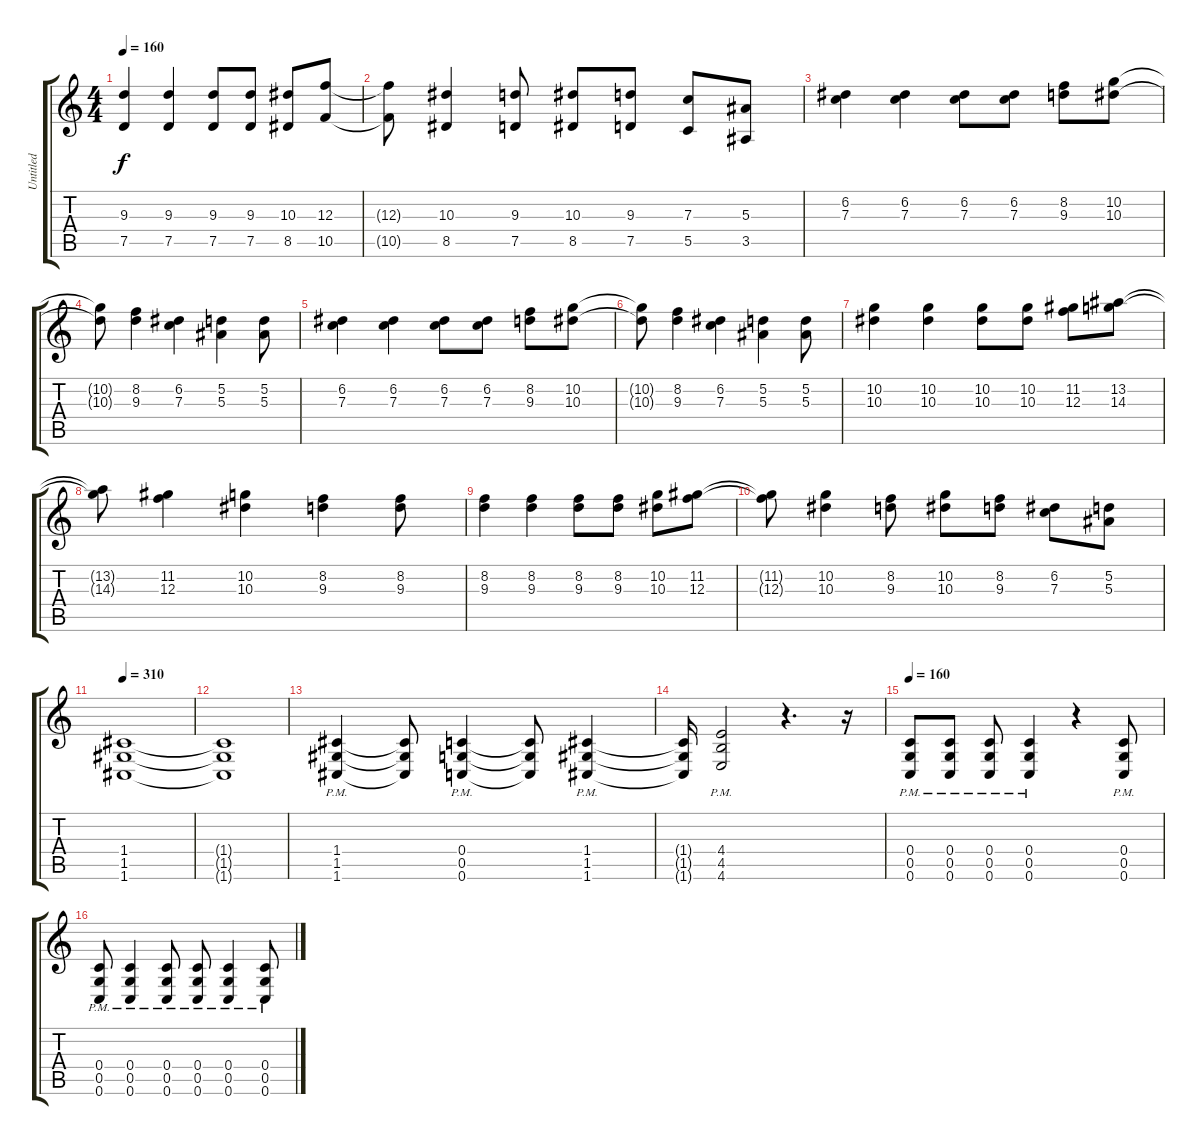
\track ("Untitled" "Untitled") {instrument distortionguitar}
\staff {score tabs}
\tuning (D4 A3 F3 C3 G2 C2) {hide}
\ts (4 4)
\tempo 160
\clef g2
\ks c
(9.3 7.5).4{dy f} (9.3 7.5).4 (9.3 7.5).8 (9.3 7.5).8 (10.3 8.5).8 (12.3 10.5).8 |
(12.3{t} 10.5{t}).8 (10.3 8.5).4 (9.3 7.5).8 (10.3 8.5).8 (9.3 7.5).8 (7.3 5.5).8 (5.3 3.5).8 |
(6.2 7.3).4 (6.2 7.3).4 (6.2 7.3).8 (6.2 7.3).8 (8.2 9.3).8 (10.2 10.3).8 |
(10.2{t} 10.3{t}).8 (8.2 9.3).4 (6.2 7.3).4 (5.2 5.3).4 (5.2 5.3).8 |
(6.2 7.3).4 (6.2 7.3).4 (6.2 7.3).8 (6.2 7.3).8 (8.2 9.3).8 (10.2 10.3).8 |
(10.2{t} 10.3{t}).8 (8.2 9.3).4 (6.2 7.3).4 (5.2 5.3).4 (5.2 5.3).8 |
(10.2 10.3).4 (10.2 10.3).4 (10.2 10.3).8 (10.2 10.3).8 (11.2 12.3).8 (13.2 14.3).8 |
(13.2{t} 14.3{t}).8 (11.2 12.3).4 (10.2 10.3).4 (8.2 9.3).4 (8.2 9.3).8 |
(8.2 9.3).4 (8.2 9.3).4 (8.2 9.3).8 (8.2 9.3).8 (10.2 10.3).8 (11.2 12.3).8 |
(11.2{t} 12.3{t}).8 (10.2 10.3).4 (8.2 9.3).8 (10.2 10.3).8 (8.2 9.3).8 (6.2 7.3).8 (5.2 5.3).8 |
\tempo 310
(1.4 1.5 1.6).1 |
(1.4{t} 1.5{t} 1.6{t}).1 |
(1.4{pm} 1.5{pm} 1.6{pm}).4 (1.4{t} 1.5{t} 1.6{t}).8 (0.4{pm} 0.5{pm} 0.6{pm}).4 (0.4{t} 0.5{t} 0.6{t}).8 (1.4{pm} 1.5{pm} 1.6{pm}).4 |
(1.4{t} 1.5{t} 1.6{t}).16 (4.4{pm} 4.5{pm} 4.6{pm}).2 r.4{d} r.16 |
\tempo 160
(0.4{pm} 0.5{pm} 0.6{pm}).8 (0.4{pm} 0.5{pm} 0.6{pm}).8 (0.4{pm} 0.5{pm} 0.6{pm}).8 (0.4{pm} 0.5{pm} 0.6{pm}).4 r.4 (0.4{pm} 0.5{pm} 0.6{pm}).8 |
(0.4{pm} 0.5{pm} 0.6{pm}).8 (0.4{pm} 0.5{pm} 0.6{pm}).4 (0.4{pm} 0.5{pm} 0.6{pm}).8 (0.4{pm} 0.5{pm} 0.6{pm}).8 (0.4{pm} 0.5{pm} 0.6{pm}).4 (0.4{pm} 0.5{pm} 0.6{pm}).8
